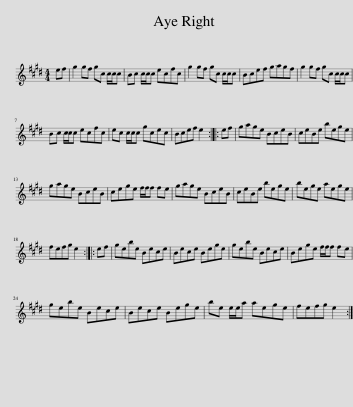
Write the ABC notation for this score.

X:1
L:1/8
M:4/4
I:linebreak $
K:E
V:1 treble
V:1
 ef | g2 gf gc c/c/c | Bc c/c/c ecfc | g2 gf gc c/c/c | Bcef gagf | %5
 g2 gf gc c/c/c |$ Bc c/c/c ecfc | ec c/c/c gcec | Bcef e2 :: ef | %10
 gage BceB | ceBe bege |$ gage BceB | cege f/f/f fe | gage BceB | %15
 ceBe bege | bege aege |$ fefg e2 :: ef | gebe Bece | %20
 Bece Bege | gebe Bece | Bege f/f/f fe |$ gebe Bece | Bece Bege | %25
 be e/e/a aege | fefg e2 :| %27
